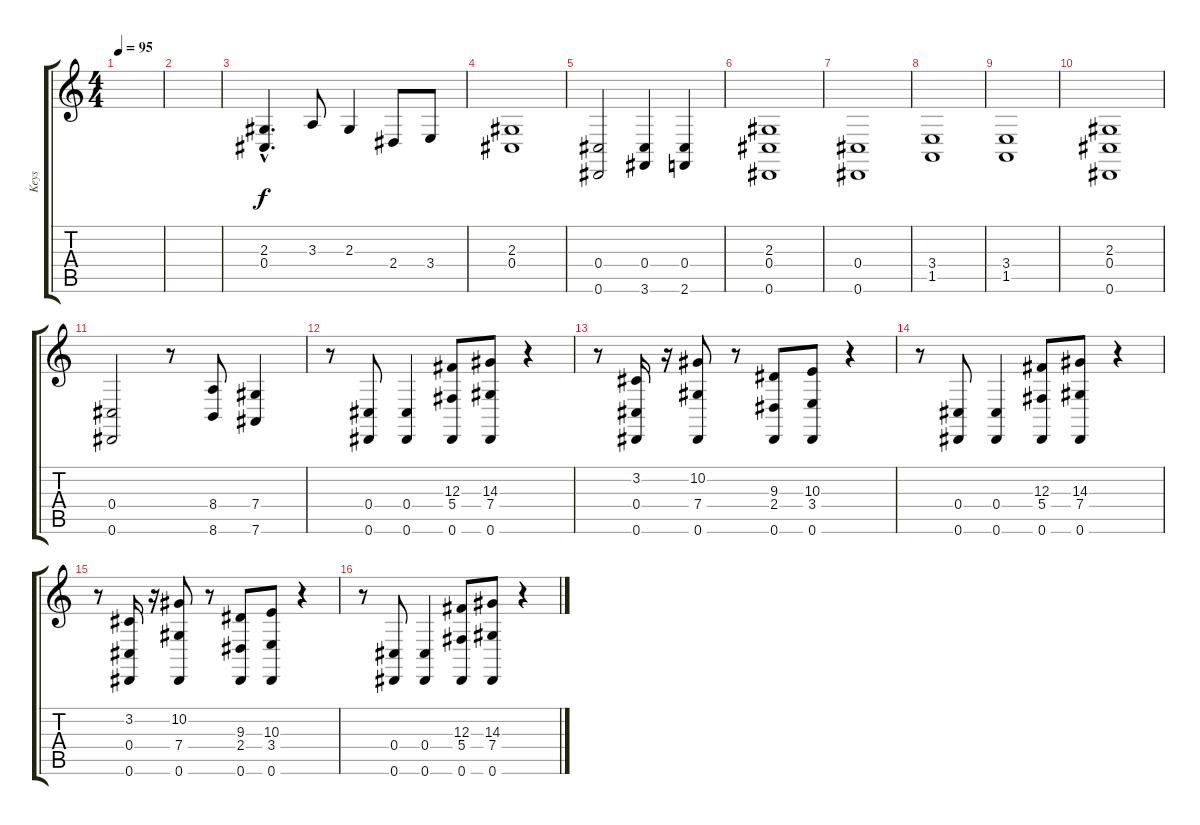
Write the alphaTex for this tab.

\track ("Keys" "Keys") {instrument violin}
\staff {score tabs}
\tuning (Eb4 Bb3 Gb3 Db3 Ab2 Eb2) {hide}
\ts (4 4)
\tempo 95
\clef g2
\ks c
|
|
(2.3{hac} 0.4{hac}).4{d volume 7} 3.3.8 2.3.4 2.4.8 3.4.8 |
(2.3 0.4).1 |
(0.4 0.6).2 (0.4 3.6).4 (0.4 2.6).4 |
(2.3 0.4 0.6).1 |
(0.4 0.6).1 |
(3.4 1.5).1 |
(3.4 1.5).1{volume 7} |
(2.3 0.4 0.6).1 |
(0.4 0.6).2 r.8 (8.4 8.6).8 (7.4 7.6).4 |
r.8 (0.4 0.6).8 (0.4 0.6).4 (12.3 5.4 0.6).8 (14.3 7.4 0.6).8 r.4 |
r.8 (3.2 0.4 0.6).16 r.16 (10.2 7.4 0.6).8 r.8 (9.3 2.4 0.6).8 (10.3 3.4 0.6).8 r.4 |
r.8 (0.4 0.6).8 (0.4 0.6).4 (12.3 5.4 0.6).8 (14.3 7.4 0.6).8 r.4 |
r.8 (3.2 0.4 0.6).16 r.16 (10.2 7.4 0.6).8 r.8 (9.3 2.4 0.6).8 (10.3 3.4 0.6).8 r.4 |
r.8 (0.4 0.6).8 (0.4 0.6).4 (12.3 5.4 0.6).8 (14.3 7.4 0.6).8 r.4
